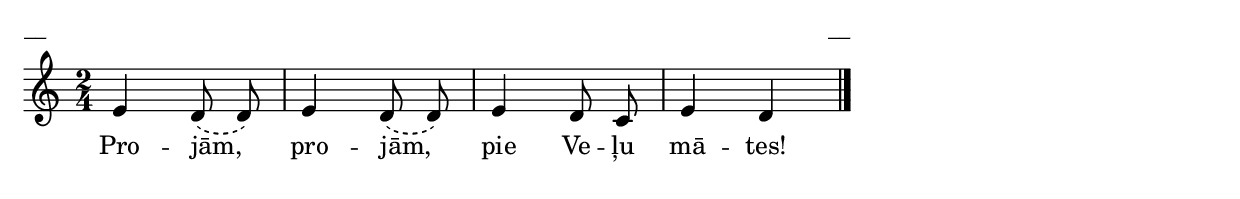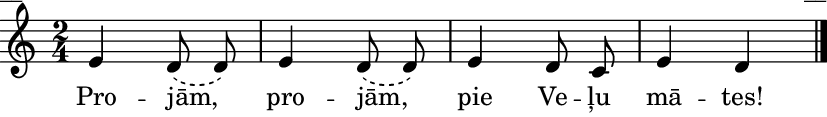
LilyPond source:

\version "2.13.18"
#(ly:set-option 'crop #t)

%\header {
%    title = "Projām, projām, pie Veļu mātes",AA lapas, veļu laiks
%}
\paper {
line-width = 14\cm
left-margin = 0.4\cm
between-system-padding = 0.1\cm
between-system-space = 0.1\cm
}
\layout {
indent = #0
ragged-last = ##f
}

voiceA = \relative c' {
\clef "treble"
\key c \major
\time 2/4
\slurDashed
e4 d8( d) |
e4 d8( d) |
e4 d8 c |
e4 d |
\bar "|."
} 

lyricA = \lyricmode {
Pro -- jām, pro -- jām, pie Ve -- ļu mā -- tes!

} 

fullScore = <<
\new Staff {
<<
\new Voice = "voiceA" { \oneVoice \autoBeamOff \voiceA }
\new Lyrics \lyricsto "voiceA" \lyricA
>>
}
>>

\score {
\fullScore
\header { piece = "__" opus = "__" }
}
\markup { \with-color #(x11-color 'white) \sans \smaller "__" }
\score {
\unfoldRepeats
\fullScore
\midi {
\context { \Staff \remove "Staff_performer" }
\context { \Voice \consists "Staff_performer" }
}
}


